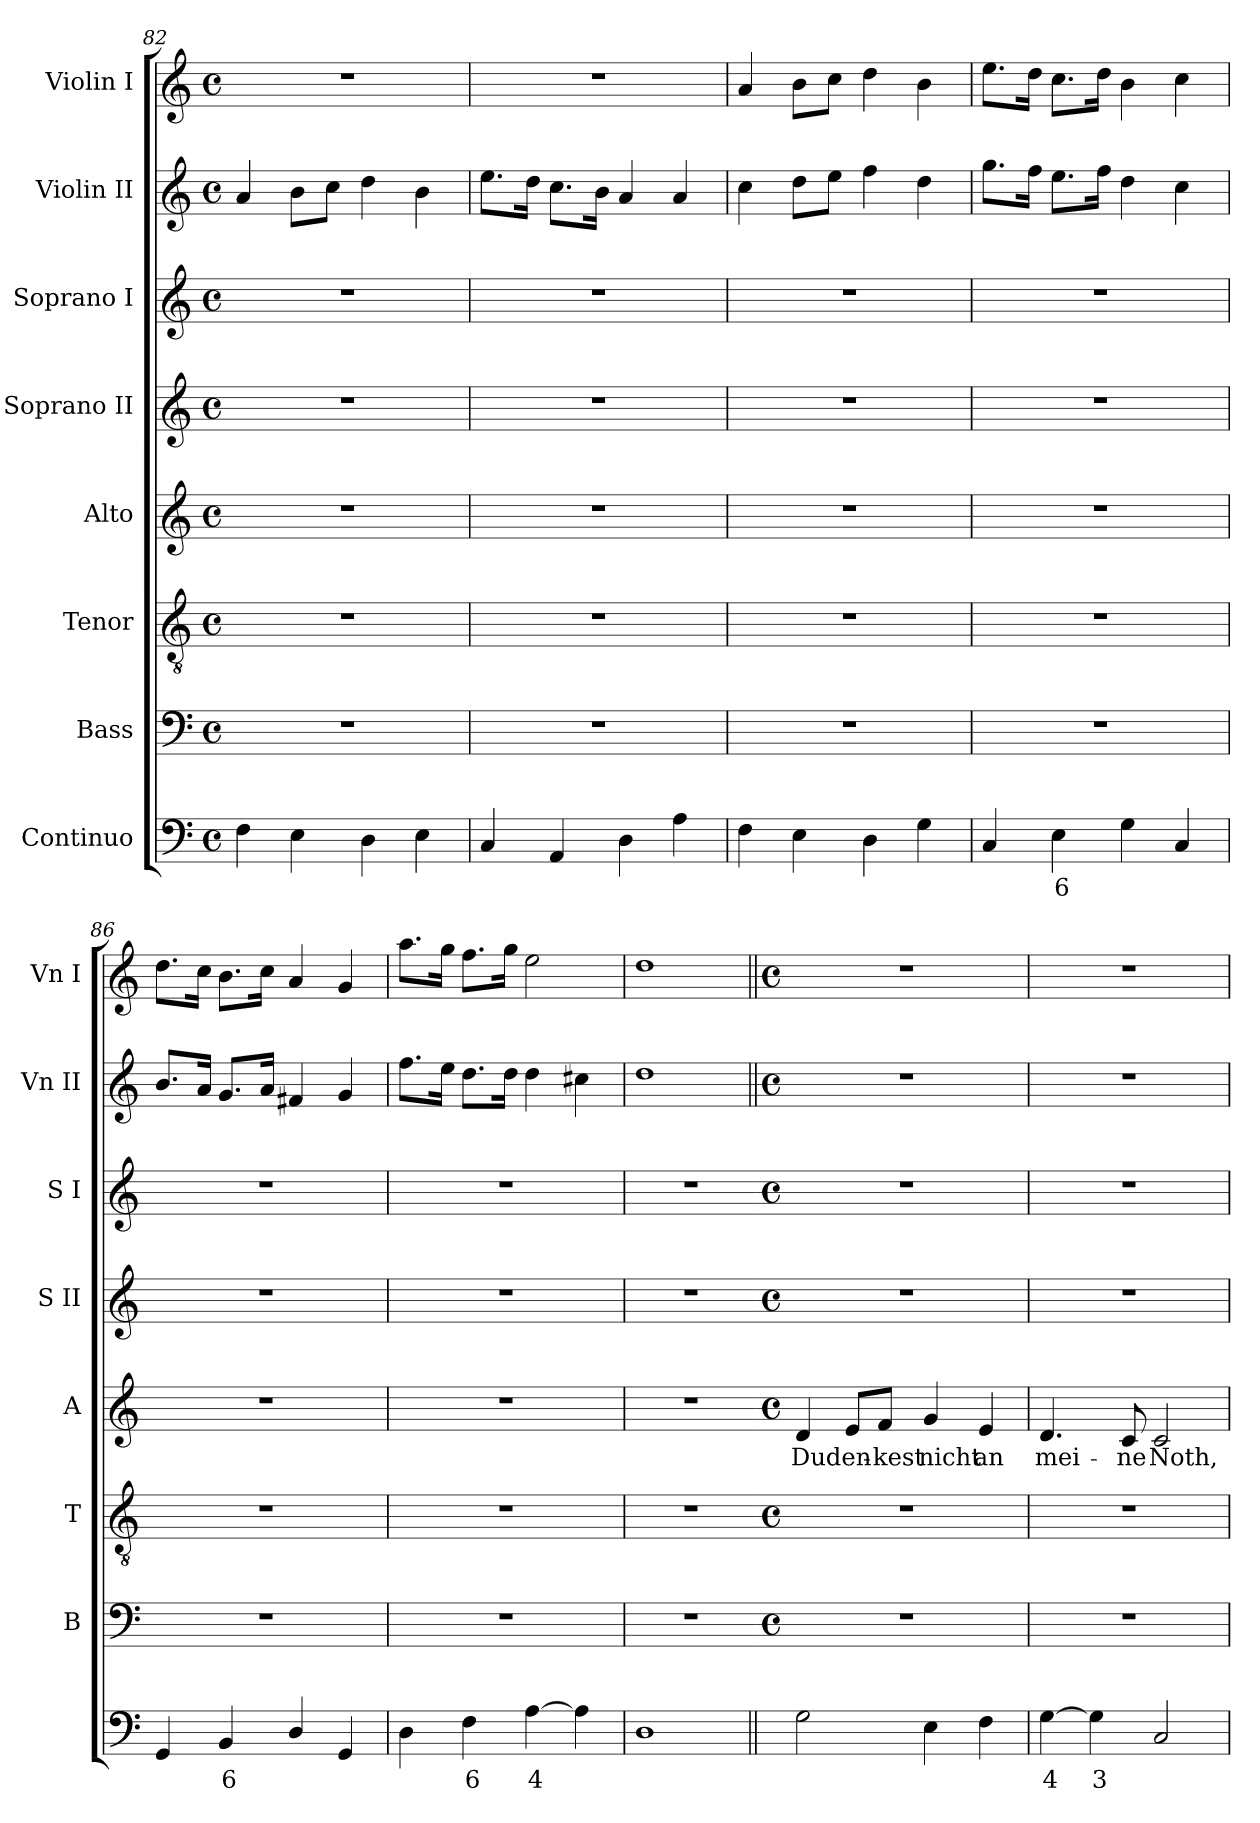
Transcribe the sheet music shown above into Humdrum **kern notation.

**kern	**text	**kern	**kern	**kern	**text	**kern	**kern	**kern	**kern
*part8	*part8	*part7	*part6	*part5	*part5	*part4	*part3	*part2	*part1
*staff8	*staff8	*staff7	*staff6	*staff5	*staff5	*staff4	*staff3	*staff2	*staff1
*I"Continuo	*	*I"Bass	*I"Tenor	*I"Alto	*	*I"Soprano II	*I"Soprano I	*I"Violin II	*I"Violin I
*	*	*I'B	*I'T	*I'A	*	*I'S II	*I'S I	*I'Vn II	*I'Vn I
*clefF4	*	*clefF4	*clefGv2	*clefG2	*	*clefG2	*clefG2	*clefG2	*clefG2
*k[]	*	*k[]	*k[]	*k[]	*	*k[]	*k[]	*k[]	*k[]
*C:	*	*C:	*C:	*C:	*	*C:	*C:	*C:	*C:
*M4/4	*	*M4/4	*M4/4	*M4/4	*	*M4/4	*M4/4	*M4/4	*M4/4
*met(c)	*	*met(c)	*met(c)	*met(c)	*	*met(c)	*met(c)	*met(c)	*met(c)
=82	=82	=82	=82	=82	=82	=82	=82	=82	=82
4F	.	1r	1r	1r	.	1r	1r	4a	1r
4E	.	.	.	.	.	.	.	8bL	.
.	.	.	.	.	.	.	.	8ccJ	.
4D	.	.	.	.	.	.	.	4dd	.
4E	.	.	.	.	.	.	.	4b	.
=83	=83	=83	=83	=83	=83	=83	=83	=83	=83
4C	.	1r	1r	1r	.	1r	1r	8.eeL	1r
.	.	.	.	.	.	.	.	16ddJ	.
4AA	.	.	.	.	.	.	.	8.ccL	.
.	.	.	.	.	.	.	.	16bJ	.
4D	.	.	.	.	.	.	.	4a	.
4A	.	.	.	.	.	.	.	4a	.
=84	=84	=84	=84	=84	=84	=84	=84	=84	=84
4F	.	1r	1r	1r	.	1r	1r	4cc	4a
4E	.	.	.	.	.	.	.	8ddL	8bL
.	.	.	.	.	.	.	.	8eeJ	8ccJ
4D	.	.	.	.	.	.	.	4ff	4dd
4G	.	.	.	.	.	.	.	4dd	4b
=85	=85	=85	=85	=85	=85	=85	=85	=85	=85
4C	.	1r	1r	1r	.	1r	1r	8.ggL	8.eeL
.	.	.	.	.	.	.	.	16ffJ	16ddJ
!	!LO:LY:b	!	!	!	!	!	!	!	!
4E	6	.	.	.	.	.	.	8.eeL	8.ccL
.	.	.	.	.	.	.	.	16ffJ	16ddJ
4G	.	.	.	.	.	.	.	4dd	4b
4C	.	.	.	.	.	.	.	4cc	4cc
=86	=86	=86	=86	=86	=86	=86	=86	=86	=86
4GG	.	1r	1r	1r	.	1r	1r	8.bL	8.ddL
.	.	.	.	.	.	.	.	16aJ	16ccJ
!	!LO:LY:b	!	!	!	!	!	!	!	!
4BB	6	.	.	.	.	.	.	8.gL	8.bL
.	.	.	.	.	.	.	.	16aJ	16ccJ
4D/	.	.	.	.	.	.	.	4f#X	4a
4GG	.	.	.	.	.	.	.	4g	4g
=87	=87	=87	=87	=87	=87	=87	=87	=87	=87
4D	.	1r	1r	1r	.	1r	1r	8.ffL	8.aaL
.	.	.	.	.	.	.	.	16eeJ	16ggJ
!	!LO:LY:b	!	!	!	!	!	!	!	!
4F	6	.	.	.	.	.	.	8.ddL	8.ffL
.	.	.	.	.	.	.	.	16ddJ	16ggJ
!	!LO:LY:b	!	!	!	!	!	!	!	!
[4A	4	.	.	.	.	.	.	4dd	2ee
4A]	.	.	.	.	.	.	.	4cc#X	.
=88	=88	=88	=88	=88	=88	=88	=88	=88	=88
1D	.	1r	1r	1r	.	1r	1r	1dd	1dd
!!LO:LB:g=z
=89||	=89||	=89	=89	=89	=89||	=89	=89	=89||	=89||
*	*	*	*	*k[]	*	*	*	*	*
*	*	*	*	*C:	*	*	*	*	*
*	*	*M4/4	*M4/4	*M4/4	*	*M4/4	*M4/4	*M4/4	*M4/4
*	*	*met(c)	*met(c)	*met(c)	*	*met(c)	*met(c)	*met(c)	*met(c)
!	!	!	!	!	!LO:LY:b	!	!	!	!
2G	.	1r	1r	4d	Du	1r	1r	1r	1r
!	!	!	!	!	!LO:LY:b	!	!	!	!
.	.	.	.	8e/L	den-	.	.	.	.
!	!	!	!	!	!LO:LY:b	!	!	!	!
.	.	.	.	8f/J	-kest	.	.	.	.
!	!	!	!	!	!LO:LY:b	!	!	!	!
4E	.	.	.	4g	nicht	.	.	.	.
!	!	!	!	!	!LO:LY:b	!	!	!	!
4F	.	.	.	4e	an	.	.	.	.
=90	=90	=90	=90	=90	=90	=90	=90	=90	=90
!	!LO:LY:b	!	!	!	!LO:LY:b	!	!	!	!
[4G	4	1r	1r	4.d	mei-	1r	1r	1r	1r
!	!LO:LY:b	!	!	!	!	!	!	!	!
4G]	3	.	.	.	.	.	.	.	.
!	!	!	!	!	!LO:LY:b	!	!	!	!
.	.	.	.	8c	-ne	.	.	.	.
!	!	!	!	!	!LO:LY:b	!	!	!	!
2C	.	.	.	2c	Noth,	.	.	.	.
=	=	=	=	=	=	=	=	=	=
*-	*-	*-	*-	*-	*-	*-	*-	*-	*-
